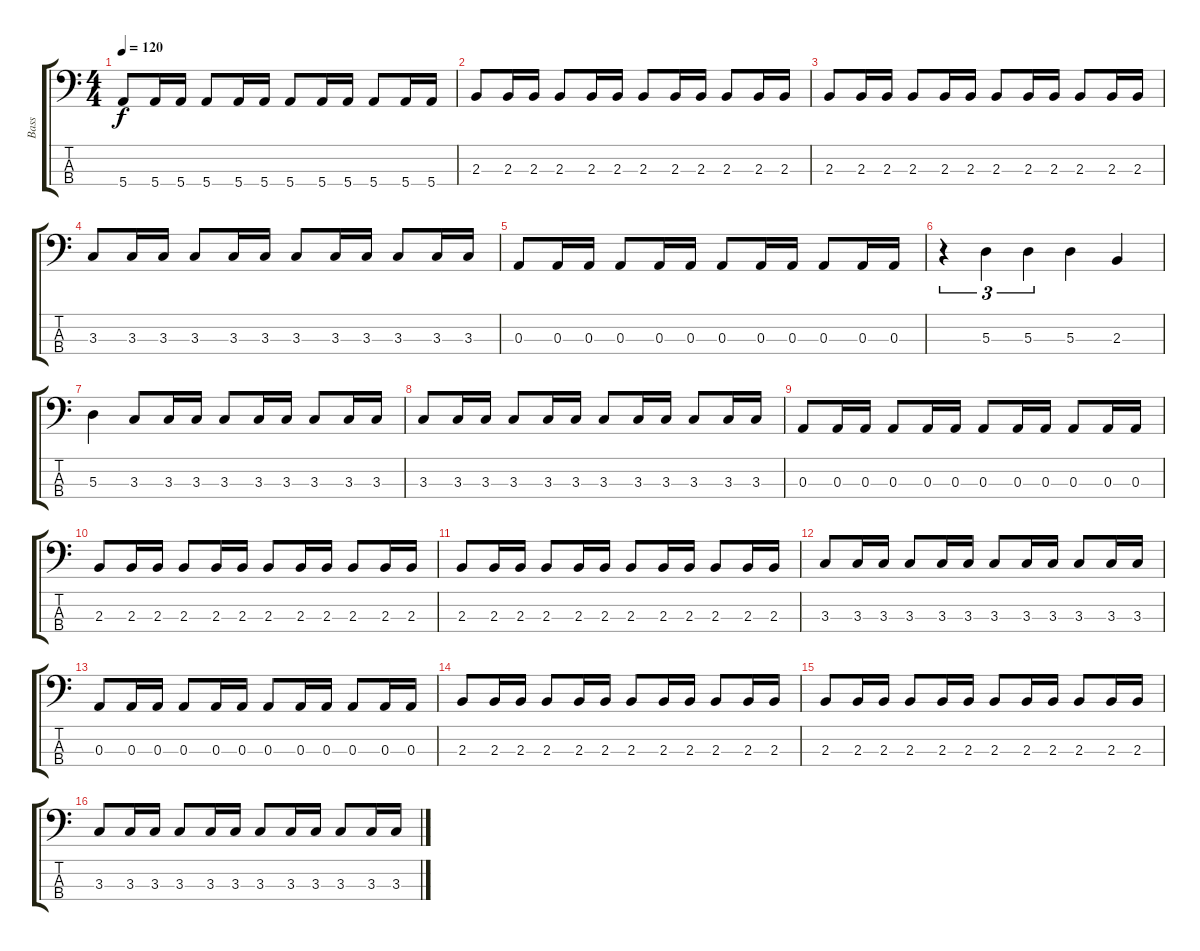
\track ("Bass" "Bass") {instrument electricbassfinger}
\staff {score tabs}
\tuning (G2 D2 A1 E1) {hide}
\ts (4 4)
\tempo 120
\clef f4
\ks c
5.4.8{dy f} 5.4.16 5.4.16 5.4.8 5.4.16 5.4.16 5.4.8 5.4.16 5.4.16 5.4.8 5.4.16 5.4.16 |
2.3.8 2.3.16 2.3.16 2.3.8 2.3.16 2.3.16 2.3.8 2.3.16 2.3.16 2.3.8 2.3.16 2.3.16 |
2.3.8 2.3.16 2.3.16 2.3.8 2.3.16 2.3.16 2.3.8 2.3.16 2.3.16 2.3.8 2.3.16 2.3.16 |
3.3.8 3.3.16 3.3.16 3.3.8 3.3.16 3.3.16 3.3.8 3.3.16 3.3.16 3.3.8 3.3.16 3.3.16 |
0.3.8 0.3.16 0.3.16 0.3.8 0.3.16 0.3.16 0.3.8 0.3.16 0.3.16 0.3.8 0.3.16 0.3.16 |
r.4{tu (3 2)} 5.3.4{tu (3 2)} 5.3.4{tu (3 2)} 5.3.4 2.3.4 |
5.3.4 3.3.8 3.3.16 3.3.16 3.3.8 3.3.16 3.3.16 3.3.8 3.3.16 3.3.16 |
3.3.8 3.3.16 3.3.16 3.3.8 3.3.16 3.3.16 3.3.8 3.3.16 3.3.16 3.3.8 3.3.16 3.3.16 |
0.3.8 0.3.16 0.3.16 0.3.8 0.3.16 0.3.16 0.3.8 0.3.16 0.3.16 0.3.8 0.3.16 0.3.16 |
2.3.8 2.3.16 2.3.16 2.3.8 2.3.16 2.3.16 2.3.8 2.3.16 2.3.16 2.3.8 2.3.16 2.3.16 |
2.3.8 2.3.16 2.3.16 2.3.8 2.3.16 2.3.16 2.3.8 2.3.16 2.3.16 2.3.8 2.3.16 2.3.16 |
3.3.8 3.3.16 3.3.16 3.3.8 3.3.16 3.3.16 3.3.8 3.3.16 3.3.16 3.3.8 3.3.16 3.3.16 |
0.3.8 0.3.16 0.3.16 0.3.8 0.3.16 0.3.16 0.3.8 0.3.16 0.3.16 0.3.8 0.3.16 0.3.16 |
2.3.8 2.3.16 2.3.16 2.3.8 2.3.16 2.3.16 2.3.8 2.3.16 2.3.16 2.3.8 2.3.16 2.3.16 |
2.3.8 2.3.16 2.3.16 2.3.8 2.3.16 2.3.16 2.3.8 2.3.16 2.3.16 2.3.8 2.3.16 2.3.16 |
3.3.8 3.3.16 3.3.16 3.3.8 3.3.16 3.3.16 3.3.8 3.3.16 3.3.16 3.3.8 3.3.16 3.3.16
